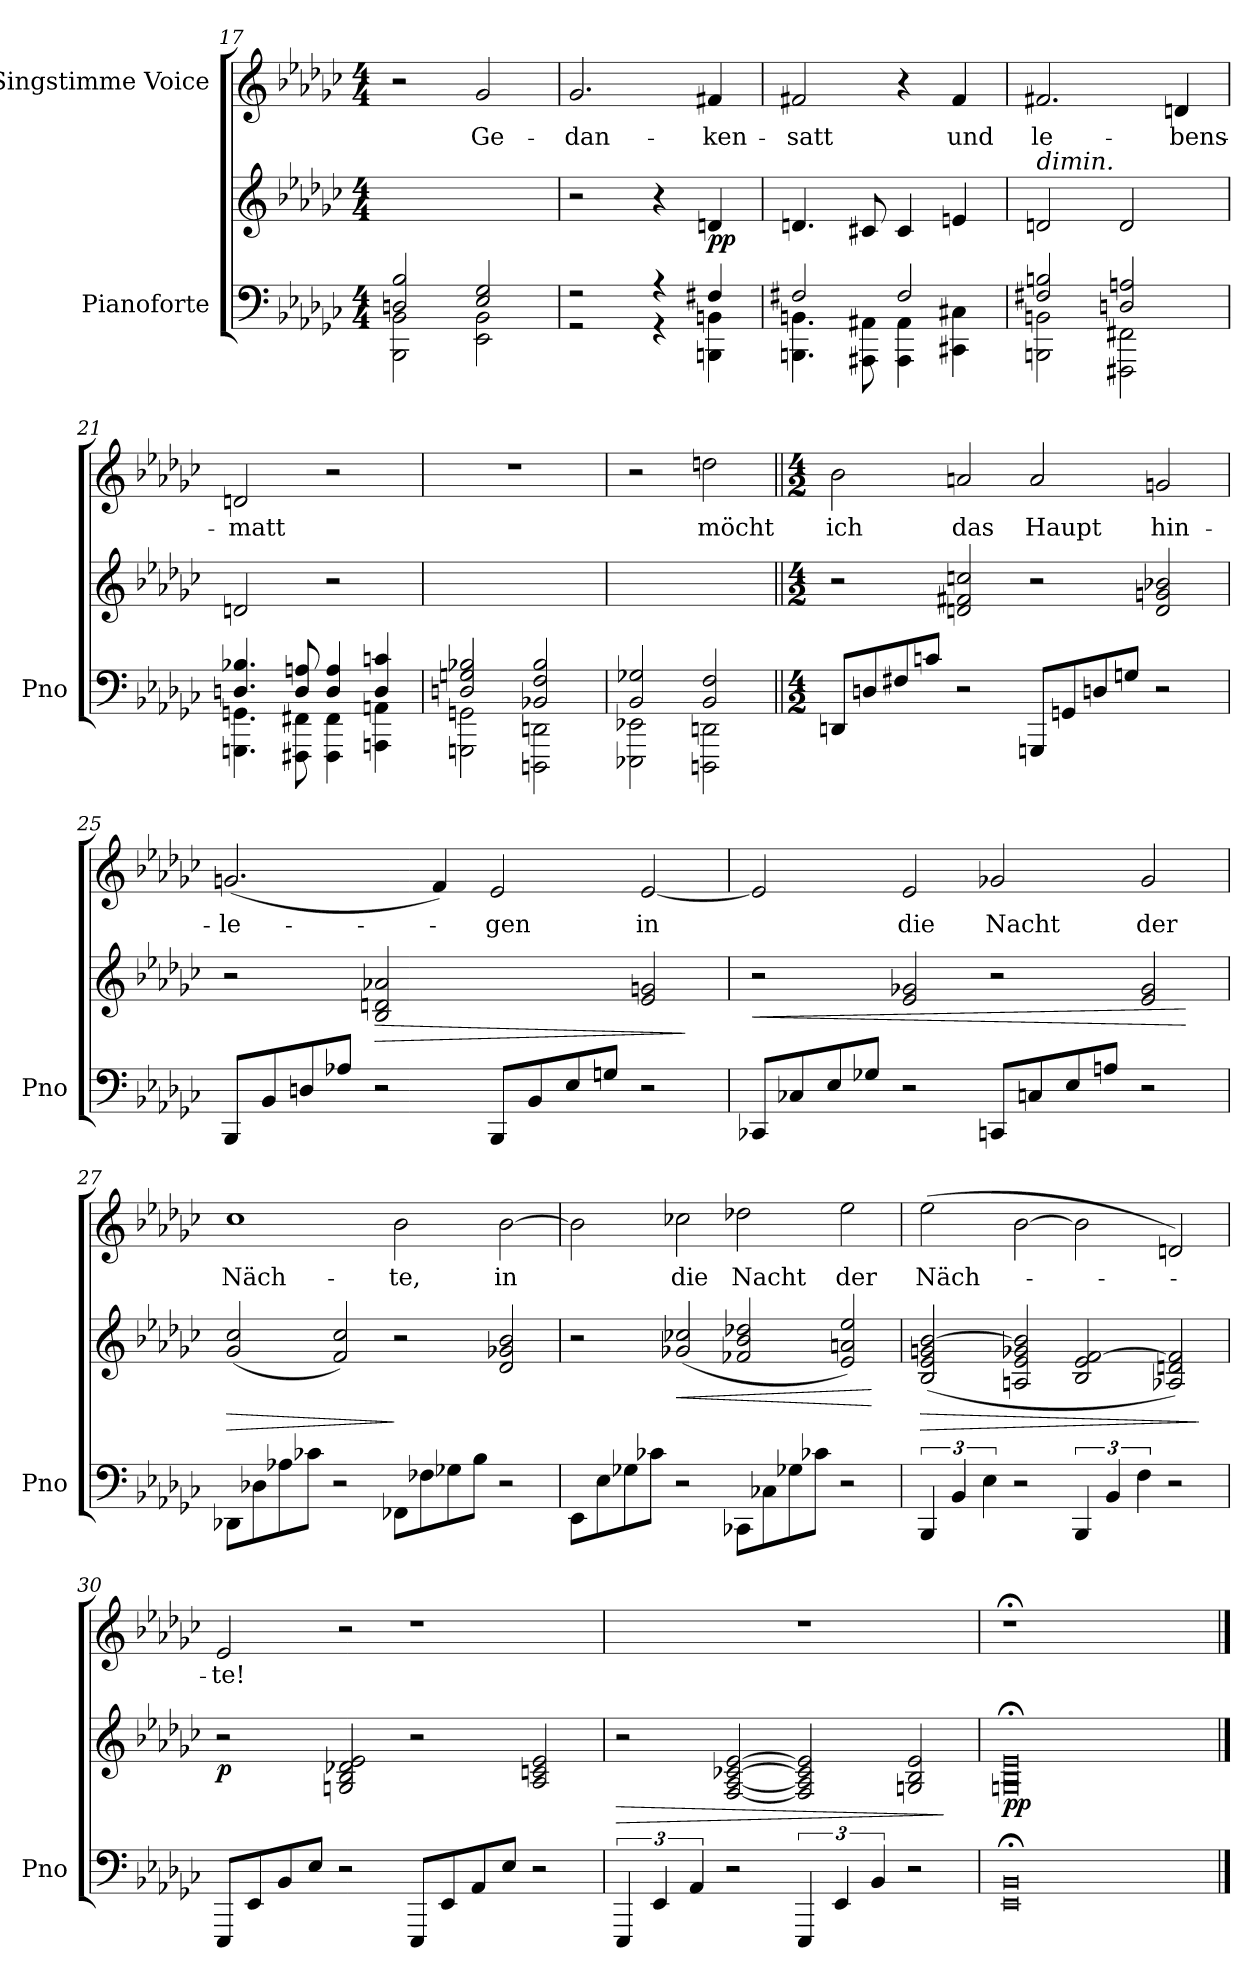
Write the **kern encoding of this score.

**kern	**kern	**dynam	**kern	**text
*part2	*part2	*part2	*part1	*part1
*staff3	*staff2	*staff2/3	*staff1	*staff1
*I"Pianoforte	*	*	*I"Singstimme Voice	*
*I'Pno	*	*	*	*
*clefF4	*clefG2	*	*clefG2	*
*k[b-e-a-d-g-c-]	*k[b-e-a-d-g-c-]	*	*k[b-e-a-d-g-c-]	*
*M4/4	*M4/4	*	*M4/4	*
=17	=17	=17	=17	=17
*^	*	*	*	*
2Dn/ 2B-/	2BBB-\ 2BB-\	1ryy	.	2r	.
2E-/ 2G-/	2EE-\ 2BB-\	.	.	2g-/	Ge-
=18	=18	=18	=18	=18	=18
2r	2r	2r	.	2.g-/	dan-
4r	4r	4r	.	.	.
!	!	!	!LO:DY:b	!	!
4F#X/	4BBBn\ 4BBn\	4dn/	pp	4f#X/	-ken-
=19	=19	=19	=19	=19	=19
2F#X/	4.BBBn\ 4.BBn\	4.dn/	.	2f#X/	-satt
.	8AAA#X\ 8AA#X\	8c#X/	.	.	.
2F#/	4AAA#\ 4AA#\	4c#/	.	4r	.
.	4CC#X\ 4C#X\	4en/	.	4f#/	und
=20	=20	=20	=20	=20	=20
!	!	!LO:TX:i:t=dimin.	!	!	!
2F#X/ 2Bn/	2BBBn\ 2BBn\	2dn/	.	2.f#X/	le-
2Dn/ 2An/	2FFF#X\ 2FF#X\	2d/	.	.	.
.	.	.	.	4dn/	-bens-
=21	=21	=21	=21	=21	=21
4.Dn/ 4.B-X/	4.GGGn\ 4.GGn\	2dn/	.	2dn/	-matt
8D/ 8An/	8FFF#X\ 8FF#X\	.	.	.	.
4D/ 4A/	4FFF#\ 4FF#\	2r	.	2r	.
4D/ 4cn/	4AAAn\ 4AAn\	.	.	.	.
=22	=22	=22	=22	=22	=22
2Dn/ 2Gn/ 2B-X/	2GGGn\ 2GGn\	1ryy	.	1r	.
2BB-X/ 2F/ 2B-/	2DDDn\ 2DDn\	.	.	.	.
=23	=23	=23	=23	=23	=23
2BB-/ 2G-X/	2EEE-X\ 2EE-X\	1ryy	.	2r	.
2BB-/ 2F/	2DDDn\ 2DDn\	.	.	2ddn\	möcht
*v	*v	*	*	*	*
=24||	=24||	=24||	=24||	=24||
*M4/2	*M4/2	*	*M4/2	*
8DDn/L	2r	.	2b-\	ich
8Dn/	.	.	.	.
8F#X/	.	.	.	.
8cn/J	.	.	.	.
2r	2dn/ 2f#X/ 2ccn/	.	2an/	das
8GGGn/L	2r	.	2a/	Haupt
8GGn/	.	.	.	.
8Dn/	.	.	.	.
8Gn/J	.	.	.	.
2r	2d/ 2gn/ 2b-X/	.	2gn/	hin-
=25	=25	=25	=25	=25
8BBB-/L	2r	.	(2.gn/	-le-
8BB-/	.	.	.	.
8Dn/	.	.	.	.
8A-X/J	.	.	.	.
!	!	!LO:HP:b	!	!
2r	2B-/ 2dn/ 2a-X/	>	.	.
.	.	.	4f/)	.
8BBB-/L	2ryy	.	2e-/	-gen
8BB-/	.	.	.	.
8E-/	.	.	.	.
8Gn/J	.	.	.	.
2r	2e-/ 2gn/	.	[2e-/	in
.	.	]	.	.
=26	=26	=26	=26	=26
!	!	!LO:HP:b	!	!
8CC-X/L	2r	<	2e-/]	.
8C-X/	.	.	.	.
8E-/	.	.	.	.
8G-X/J	.	.	.	.
2r	2e-/ 2g-X/	.	2e-/	die
8CCn/L	2r	.	2g-X/	Nacht
8Cn/	.	.	.	.
8E-/	.	.	.	.
8An/J	.	.	.	.
2r	2e-/ 2g-/	.	2g-/	der
.	.	[	.	.
=27	=27	=27	=27	=27
!	!	!LO:HP:b	!	!
8DD-X\L	(2g-/ 2cc-/	>	1cc-	Näch-
8D-X\	.	.	.	.
8A-X\	.	.	.	.
8c-X\J	.	.	.	.
2r	2f/ 2cc-/)	.	.	.
8FF-X\L	2r	]	2b-\	-te,
8F-X\	.	.	.	.
8G-X\	.	.	.	.
8B-\J	.	.	.	.
2r	2d-/ 2g-X/ 2b-/	.	[2b-\	in
=28	=28	=28	=28	=28
8EE-\L	2r	.	2b-\]	.
8E-\	.	.	.	.
8G-X\	.	.	.	.
8c-X\J	.	.	.	.
!	!	!LO:HP:b	!	!
2r	(2g-X/ 2cc-X/	<	2cc-X\	die
8CC-X\L	2f-X/ 2b-/ 2dd-X/	.	2dd-X\	Nacht
8C-X\	.	.	.	.
8G-X\	.	.	.	.
8c-X\J	.	.	.	.
2r	2e-/ 2an/ 2ee-/)	.	2ee-\	der
.	.	[	.	.
=29	=29	=29	=29	=29
!	!	!LO:HP:b	!	!
6BBB-/	(2B-/ 2e-/ 2gn/ [2b-/	>	(2ee-\	Näch-
6BB-/	.	.	.	.
6E-\	.	.	.	.
2r	2An/ 2e-/ 2g-X/ 2b-/]	.	[2b-\	.
6BBB-/	2B-/ 2e-/ [2f/	.	2b-\]	.
6BB-/	.	.	.	.
6F\	.	.	.	.
2r	2A-X/ 2dn/ 2f/])	.	2dn/)	.
.	.	]	.	.
=30	=30	=30	=30	=30
!	!	!LO:DY:b	!	!
8EEE-/L	2r	p	2e-/	-te!
8EE-/	.	.	.	.
8BB-/	.	.	.	.
8E-/J	.	.	.	.
2r	2Gn/ 2B-/ 2d-X/ 2e-/	.	2r	.
8EEE-/L	2r	.	1r	.
8EE-/	.	.	.	.
8AA-/	.	.	.	.
8E-/J	.	.	.	.
2r	2A-/ 2cn/ 2e-/	.	.	.
=31	=31	=31	=31	=31
!	!	!LO:HP:b	!	!
6EEE-/	2r	>	1ryy	.
6EE-/	.	.	.	.
6AA-/	.	.	.	.
2r	[2F/ [2A-/ [2c-X/ [2e-/	.	.	.
6EEE-/	2F/] 2A-/] 2c-/] 2e-/]	.	1r	.
6EE-/	.	.	.	.
6BB-/	.	.	.	.
2r	2Gn/ 2B-/ 2e-/	.	.	.
.	.	]	.	.
=32	=32	=32	=32	=32
*^	*	*	*	*
!	!	!	!LO:DY:b	!	!
0BB-;<	0EE-	0Gn;< 0B-;< 0e-;<	pp	1r;<	.
.	.	.	.	1ryy	.
*v	*v	*	*	*	*
==	==	==	==	==
*-	*-	*-	*-	*-
